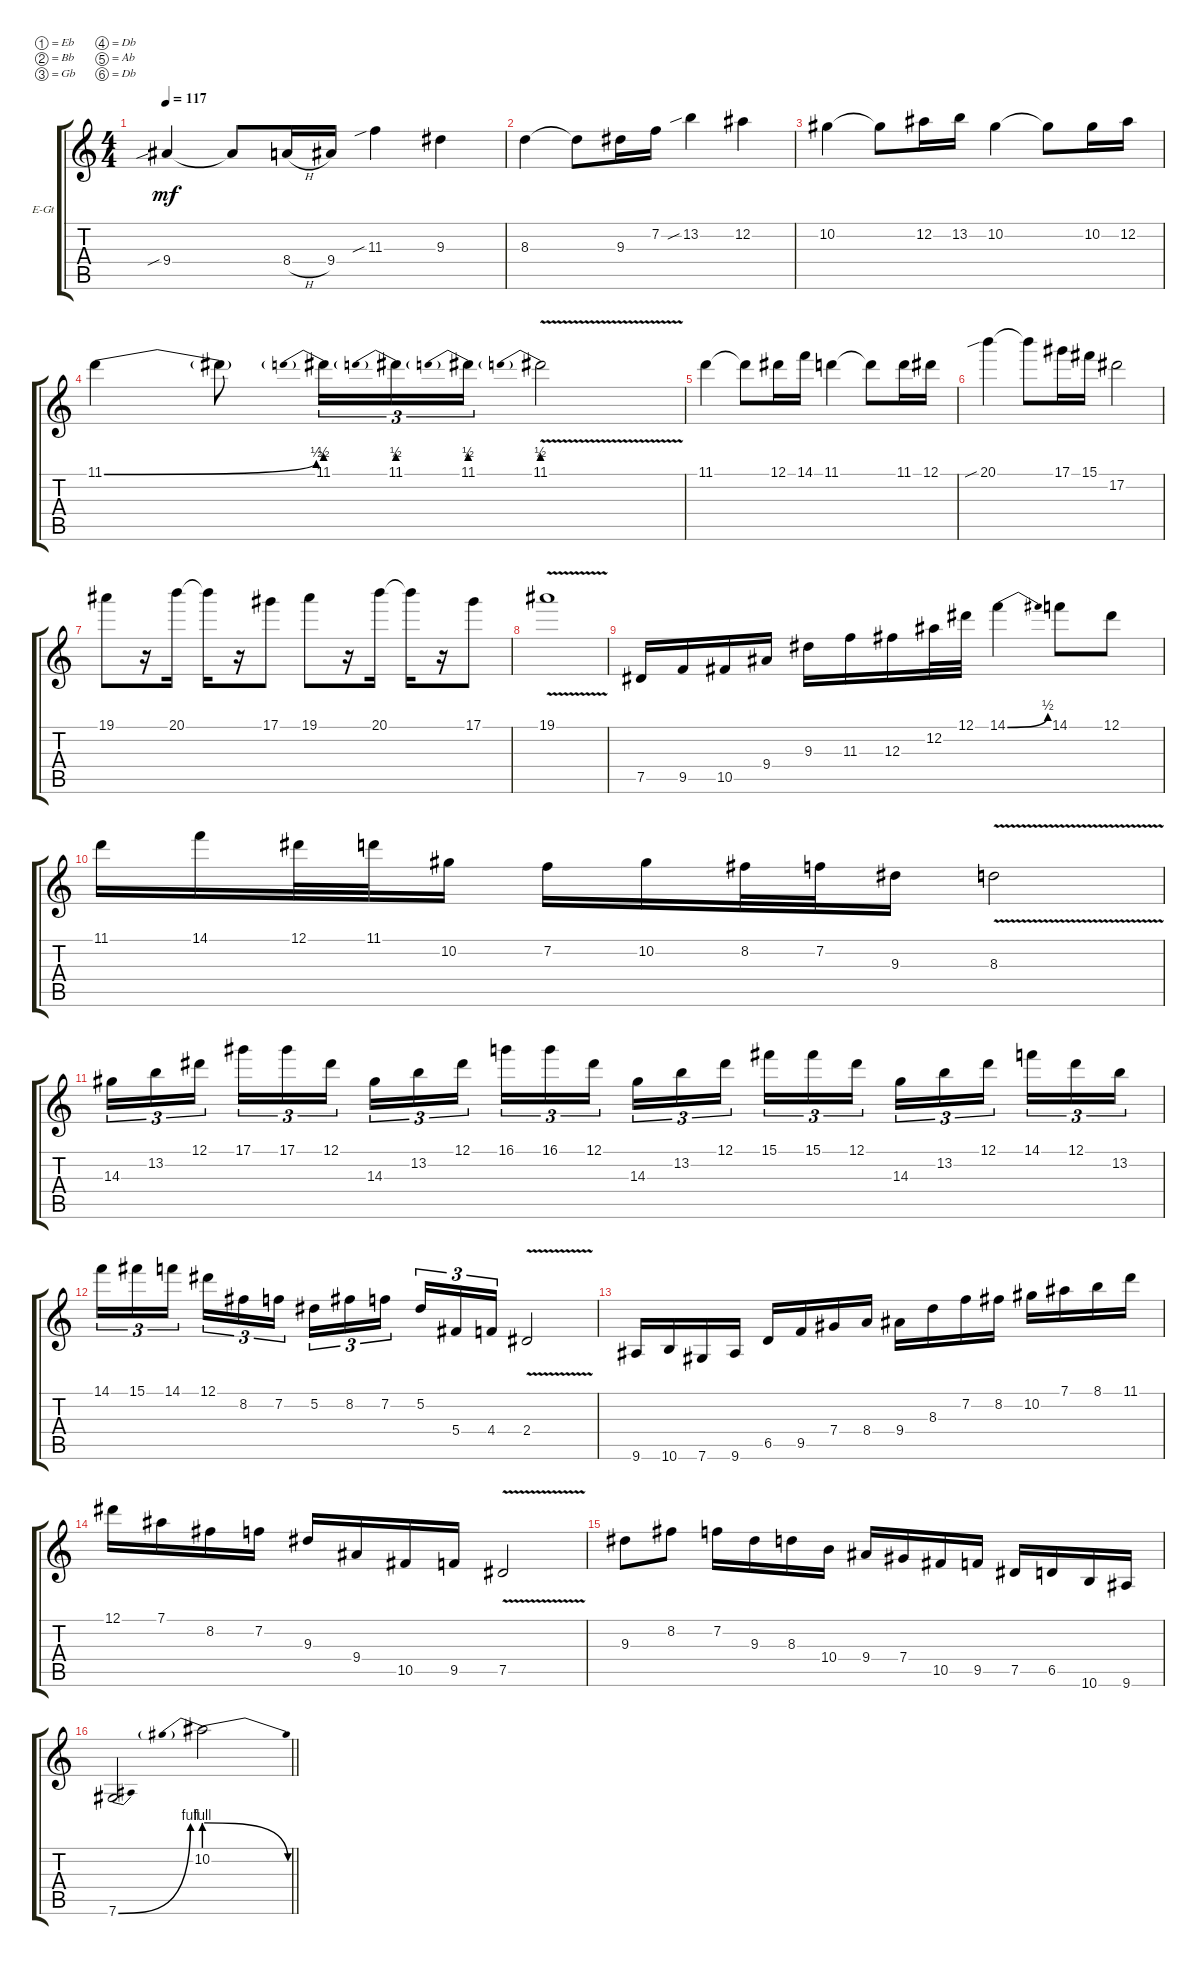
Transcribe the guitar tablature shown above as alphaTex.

\bracketExtendMode groupsimilarinstruments
\firstSystemTrackNameOrientation horizontal
\otherSystemsTrackNameOrientation horizontal
\track ("Lead Guitar" "E-Gt") {instrument distortionguitar}
\staff {score tabs}
\tuning (Eb4 Bb3 Gb3 Db3 Ab2 Db2)
\ts (4 4)
\tempo 117
\clef g2
\ks c
9.4{sib}.4{dy mf} 9.4{t}.8 8.4{h}.16 9.4.16 11.3{sib}.4 9.3.4 |
8.3.4 8.3{t}.8 9.3.16 7.2.16 13.2{sib}.4 12.2.4 |
10.2.4 10.2{t}.8 12.2.16 13.2.16 10.2.4 10.2{t}.8 10.2.16 12.2.16 |
11.1{be (bend 0 0 15.6 2)}.4 11.1{t}.8 11.1{be (prebend 0 2 60 2)}.16{tu (3 2)} 11.1{be (prebend 0 2 60 2)}.16{tu (3 2)} 11.1{be (prebend 0 2 60 2)}.16{tu (3 2)} 11.1{be (prebend 0 2 60 2) v}.2 |
11.1.4 11.1{t}.8 12.1.16 14.1.16 11.1.4 11.1{t}.8 11.1.16 12.1.16 |
20.1{sib}.4 20.1{t}.8 17.1.16 15.1.16 17.2.2 |
19.1.8 r.16 20.1.16 20.1{t}.16 r.16 17.1.8 19.1.8 r.16 20.1.16 20.1{t}.16 r.16 17.1.8 |
19.1{v}.1 |
7.5.16 9.5.16 10.5.16 9.4.16 9.3.16 11.3.16 12.3.16 12.2.32 12.1.32 14.1{be (bend 0 0 15.6 2)}.4 14.1.8 12.1.8 |
11.1.16 14.1.16 12.1.32 11.1.32 10.2.16 7.2.16 10.2.16 8.2.32 7.2.32 9.3.16 8.3{v}.2 |
14.3.16{tu (3 2)} 13.2.16{tu (3 2)} 12.1.16{tu (3 2)} 17.1.16{tu (3 2)} 17.1.16{tu (3 2)} 12.1.16{tu (3 2)} 14.3.16{tu (3 2)} 13.2.16{tu (3 2)} 12.1.16{tu (3 2)} 16.1.16{tu (3 2)} 16.1.16{tu (3 2)} 12.1.16{tu (3 2)} 14.3.16{tu (3 2)} 13.2.16{tu (3 2)} 12.1.16{tu (3 2)} 15.1.16{tu (3 2)} 15.1.16{tu (3 2)} 12.1.16{tu (3 2)} 14.3.16{tu (3 2)} 13.2.16{tu (3 2)} 12.1.16{tu (3 2)} 14.1.16{tu (3 2)} 12.1.16{tu (3 2)} 13.2.16{tu (3 2)} |
14.1.16{tu (3 2)} 15.1.16{tu (3 2)} 14.1.16{tu (3 2)} 12.1.16{tu (3 2)} 8.2.16{tu (3 2)} 7.2.16{tu (3 2)} 5.2.16{tu (3 2)} 8.2.16{tu (3 2)} 7.2.16{tu (3 2)} 5.2.16{tu (3 2)} 5.4.16{tu (3 2)} 4.4.16{tu (3 2)} 2.4{v}.2 |
9.6.16 10.6.16 7.6.16 9.6.16 6.5.16 9.5.16 7.4.16 8.4.16 9.4.16 8.3.16 7.2.16 8.2.16 10.2.16 7.1.16 8.1.16 11.1.16 |
12.1.16 7.1.16 8.2.16 7.2.16 9.3.16 9.4.16 10.5.16 9.5.16 7.5{v}.2 |
9.3.8 8.2.8 7.2.16 9.3.16 8.3.16 10.4.16 9.4.16 7.4.16 10.5.16 9.5.16 7.5.16 6.5.16 10.6.16 9.6.16 |
\barLineRight lightlight
7.6{be (bend 0 0 60 4)}.2 10.2{be (prebendrelease 0 4 59.4 0)}.2
